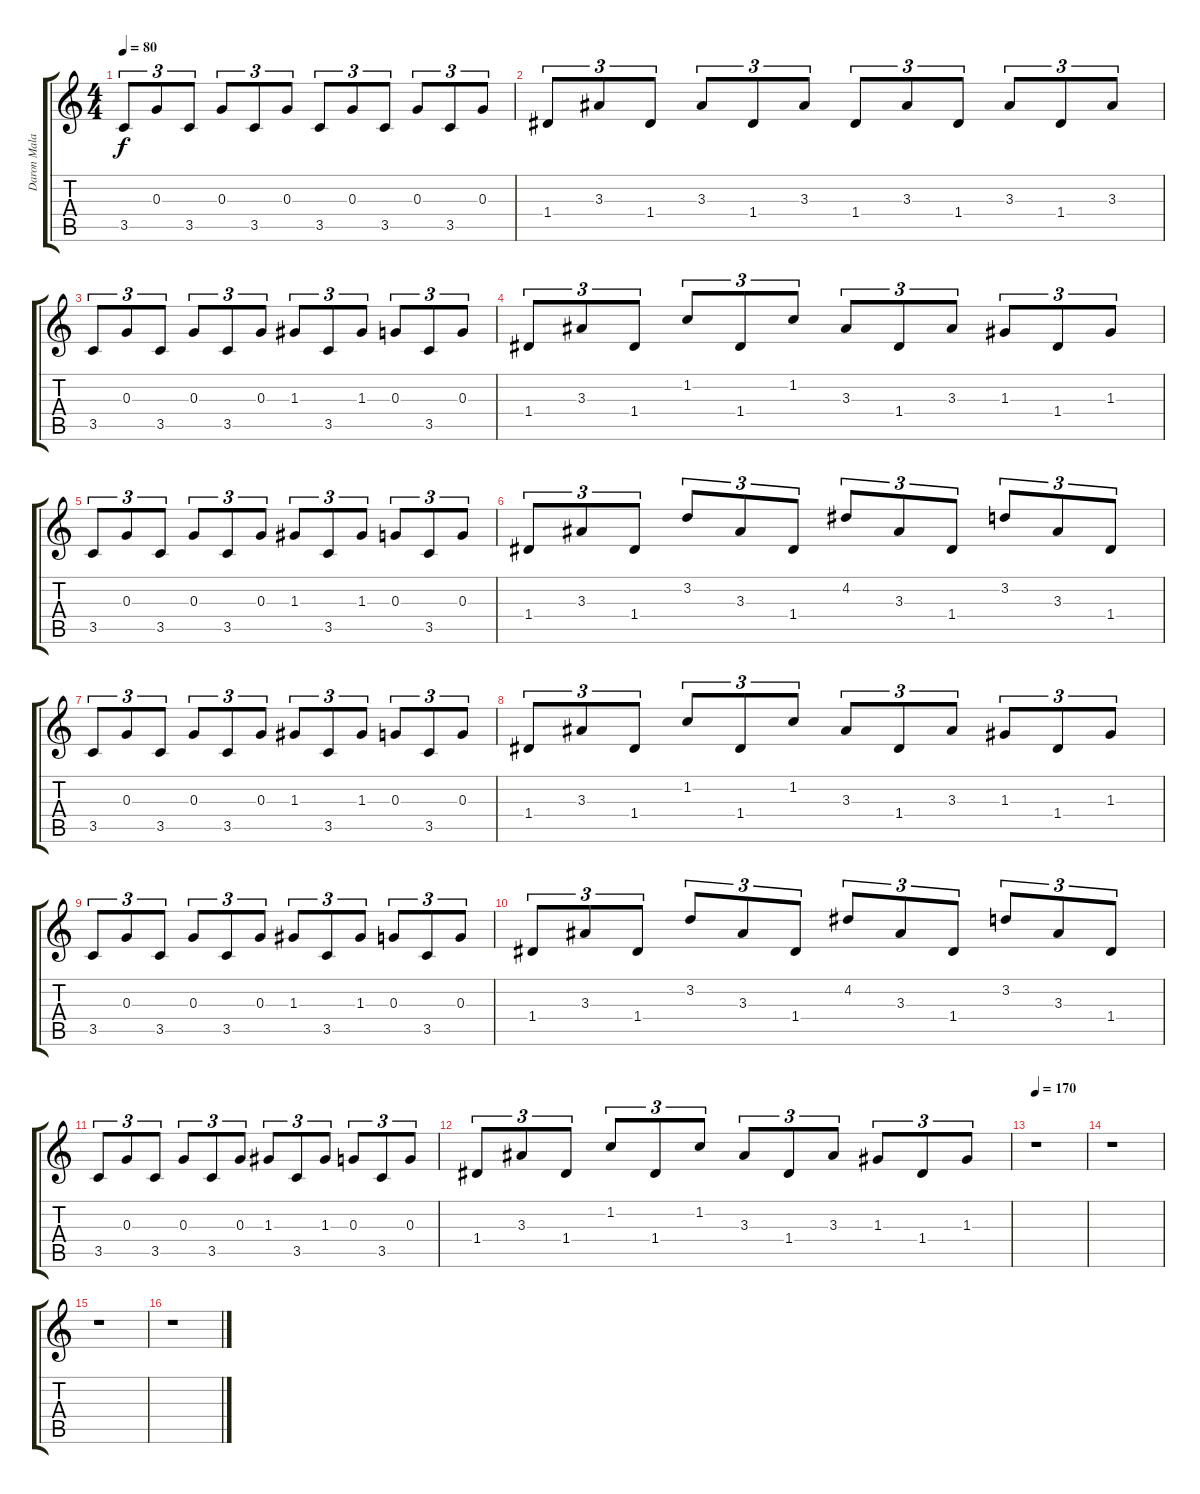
\track ("Daron Malakian (clean)" "Daron Mala") {instrument electricguitarclean}
\staff {score tabs}
\tuning (E4 B3 G3 D3 A2 E2) {hide}
\ts (4 4)
\tempo 80
\clef g2
\ks c
3.5.8{tu (3 2) dy f} 0.3.8{tu (3 2)} 3.5.8{tu (3 2)} 0.3.8{tu (3 2)} 3.5.8{tu (3 2)} 0.3.8{tu (3 2)} 3.5.8{tu (3 2)} 0.3.8{tu (3 2)} 3.5.8{tu (3 2)} 0.3.8{tu (3 2)} 3.5.8{tu (3 2)} 0.3.8{tu (3 2)} |
1.4.8{tu (3 2)} 3.3.8{tu (3 2)} 1.4.8{tu (3 2)} 3.3.8{tu (3 2)} 1.4.8{tu (3 2)} 3.3.8{tu (3 2)} 1.4.8{tu (3 2)} 3.3.8{tu (3 2)} 1.4.8{tu (3 2)} 3.3.8{tu (3 2)} 1.4.8{tu (3 2)} 3.3.8{tu (3 2)} |
3.5.8{tu (3 2)} 0.3.8{tu (3 2)} 3.5.8{tu (3 2)} 0.3.8{tu (3 2)} 3.5.8{tu (3 2)} 0.3.8{tu (3 2)} 1.3.8{tu (3 2)} 3.5.8{tu (3 2)} 1.3.8{tu (3 2)} 0.3.8{tu (3 2)} 3.5.8{tu (3 2)} 0.3.8{tu (3 2)} |
1.4.8{tu (3 2)} 3.3.8{tu (3 2)} 1.4.8{tu (3 2)} 1.2.8{tu (3 2)} 1.4.8{tu (3 2)} 1.2.8{tu (3 2)} 3.3.8{tu (3 2)} 1.4.8{tu (3 2)} 3.3.8{tu (3 2)} 1.3.8{tu (3 2)} 1.4.8{tu (3 2)} 1.3.8{tu (3 2)} |
3.5.8{tu (3 2)} 0.3.8{tu (3 2)} 3.5.8{tu (3 2)} 0.3.8{tu (3 2)} 3.5.8{tu (3 2)} 0.3.8{tu (3 2)} 1.3.8{tu (3 2)} 3.5.8{tu (3 2)} 1.3.8{tu (3 2)} 0.3.8{tu (3 2)} 3.5.8{tu (3 2)} 0.3.8{tu (3 2)} |
1.4.8{tu (3 2)} 3.3.8{tu (3 2)} 1.4.8{tu (3 2)} 3.2.8{tu (3 2)} 3.3.8{tu (3 2)} 1.4.8{tu (3 2)} 4.2.8{tu (3 2)} 3.3.8{tu (3 2)} 1.4.8{tu (3 2)} 3.2.8{tu (3 2)} 3.3.8{tu (3 2)} 1.4.8{tu (3 2)} |
3.5.8{tu (3 2)} 0.3.8{tu (3 2)} 3.5.8{tu (3 2)} 0.3.8{tu (3 2)} 3.5.8{tu (3 2)} 0.3.8{tu (3 2)} 1.3.8{tu (3 2)} 3.5.8{tu (3 2)} 1.3.8{tu (3 2)} 0.3.8{tu (3 2)} 3.5.8{tu (3 2)} 0.3.8{tu (3 2)} |
1.4.8{tu (3 2)} 3.3.8{tu (3 2)} 1.4.8{tu (3 2)} 1.2.8{tu (3 2)} 1.4.8{tu (3 2)} 1.2.8{tu (3 2)} 3.3.8{tu (3 2)} 1.4.8{tu (3 2)} 3.3.8{tu (3 2)} 1.3.8{tu (3 2)} 1.4.8{tu (3 2)} 1.3.8{tu (3 2)} |
3.5.8{tu (3 2)} 0.3.8{tu (3 2)} 3.5.8{tu (3 2)} 0.3.8{tu (3 2)} 3.5.8{tu (3 2)} 0.3.8{tu (3 2)} 1.3.8{tu (3 2)} 3.5.8{tu (3 2)} 1.3.8{tu (3 2)} 0.3.8{tu (3 2)} 3.5.8{tu (3 2)} 0.3.8{tu (3 2)} |
1.4.8{tu (3 2)} 3.3.8{tu (3 2)} 1.4.8{tu (3 2)} 3.2.8{tu (3 2)} 3.3.8{tu (3 2)} 1.4.8{tu (3 2)} 4.2.8{tu (3 2)} 3.3.8{tu (3 2)} 1.4.8{tu (3 2)} 3.2.8{tu (3 2)} 3.3.8{tu (3 2)} 1.4.8{tu (3 2)} |
3.5.8{tu (3 2)} 0.3.8{tu (3 2)} 3.5.8{tu (3 2)} 0.3.8{tu (3 2)} 3.5.8{tu (3 2)} 0.3.8{tu (3 2)} 1.3.8{tu (3 2)} 3.5.8{tu (3 2)} 1.3.8{tu (3 2)} 0.3.8{tu (3 2)} 3.5.8{tu (3 2)} 0.3.8{tu (3 2)} |
1.4.8{tu (3 2)} 3.3.8{tu (3 2)} 1.4.8{tu (3 2)} 1.2.8{tu (3 2)} 1.4.8{tu (3 2)} 1.2.8{tu (3 2)} 3.3.8{tu (3 2)} 1.4.8{tu (3 2)} 3.3.8{tu (3 2)} 1.3.8{tu (3 2)} 1.4.8{tu (3 2)} 1.3.8{tu (3 2)} |
\tempo 170
r.1 |
r.1 |
r.1 |
r.1
